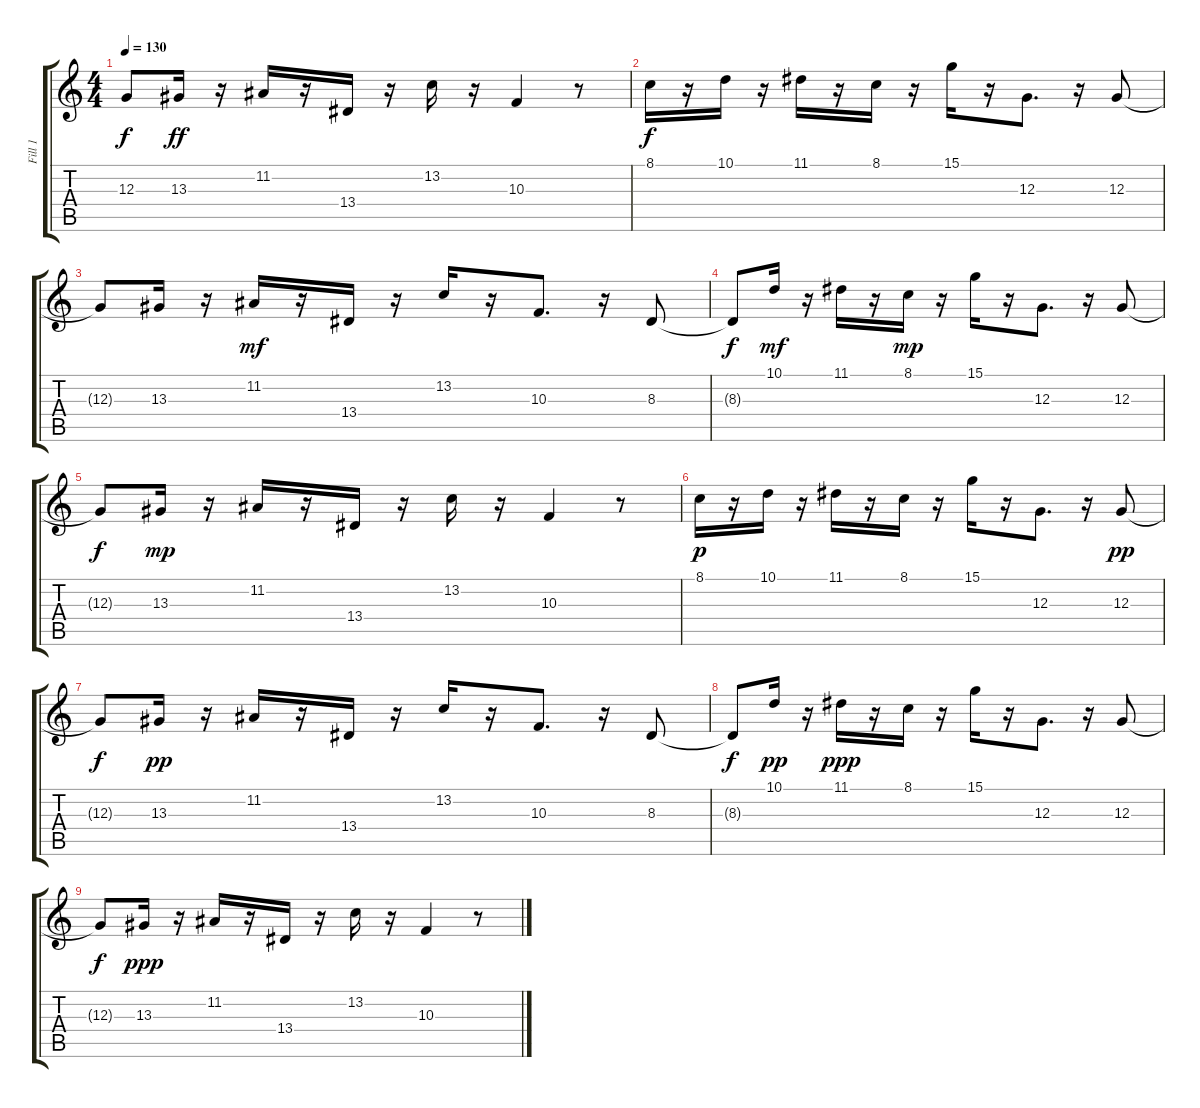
\track ("Fill 1" "Fill 1") {instrument pad1newage}
\staff {score tabs}
\tuning (E4 B3 G3 D3 A2 E2) {hide}
\ts (4 4)
\tempo 130
\clef g2
\ks c
12.3{t}.8{dy f} 13.3.16{dy ff} r.16 11.2.16 r.16 13.4.16 r.16 13.2.16 r.16 10.3.4 r.8 |
8.1.16{dy f} r.16 10.1.16 r.16 11.1.16 r.16 8.1.16 r.16 15.1.16 r.16 12.3.8{d} r.16 12.3.8 |
12.3{t}.8 13.3.16 r.16 11.2.16{dy mf} r.16 13.4.16 r.16 13.2.16 r.16 10.3.8{d} r.16 8.3.8 |
8.3{t}.8{dy f} 10.1.16{dy mf} r.16 11.1.16 r.16 8.1.16{dy mp} r.16 15.1.16 r.16 12.3.8{d} r.16 12.3.8 |
12.3{t}.8{dy f} 13.3.16{dy mp} r.16 11.2.16 r.16 13.4.16 r.16 13.2.16 r.16 10.3.4 r.8 |
8.1.16{dy p} r.16 10.1.16 r.16 11.1.16 r.16 8.1.16 r.16 15.1.16 r.16 12.3.8{d} r.16 12.3.8{dy pp} |
12.3{t}.8{dy f} 13.3.16{dy pp} r.16 11.2.16 r.16 13.4.16 r.16 13.2.16 r.16 10.3.8{d} r.16 8.3.8 |
8.3{t}.8{dy f} 10.1.16{dy pp} r.16 11.1.16{dy ppp} r.16 8.1.16 r.16 15.1.16 r.16 12.3.8{d} r.16 12.3.8 |
12.3{t}.8{dy f} 13.3.16{dy ppp} r.16 11.2.16 r.16 13.4.16 r.16 13.2.16 r.16 10.3.4 r.8
